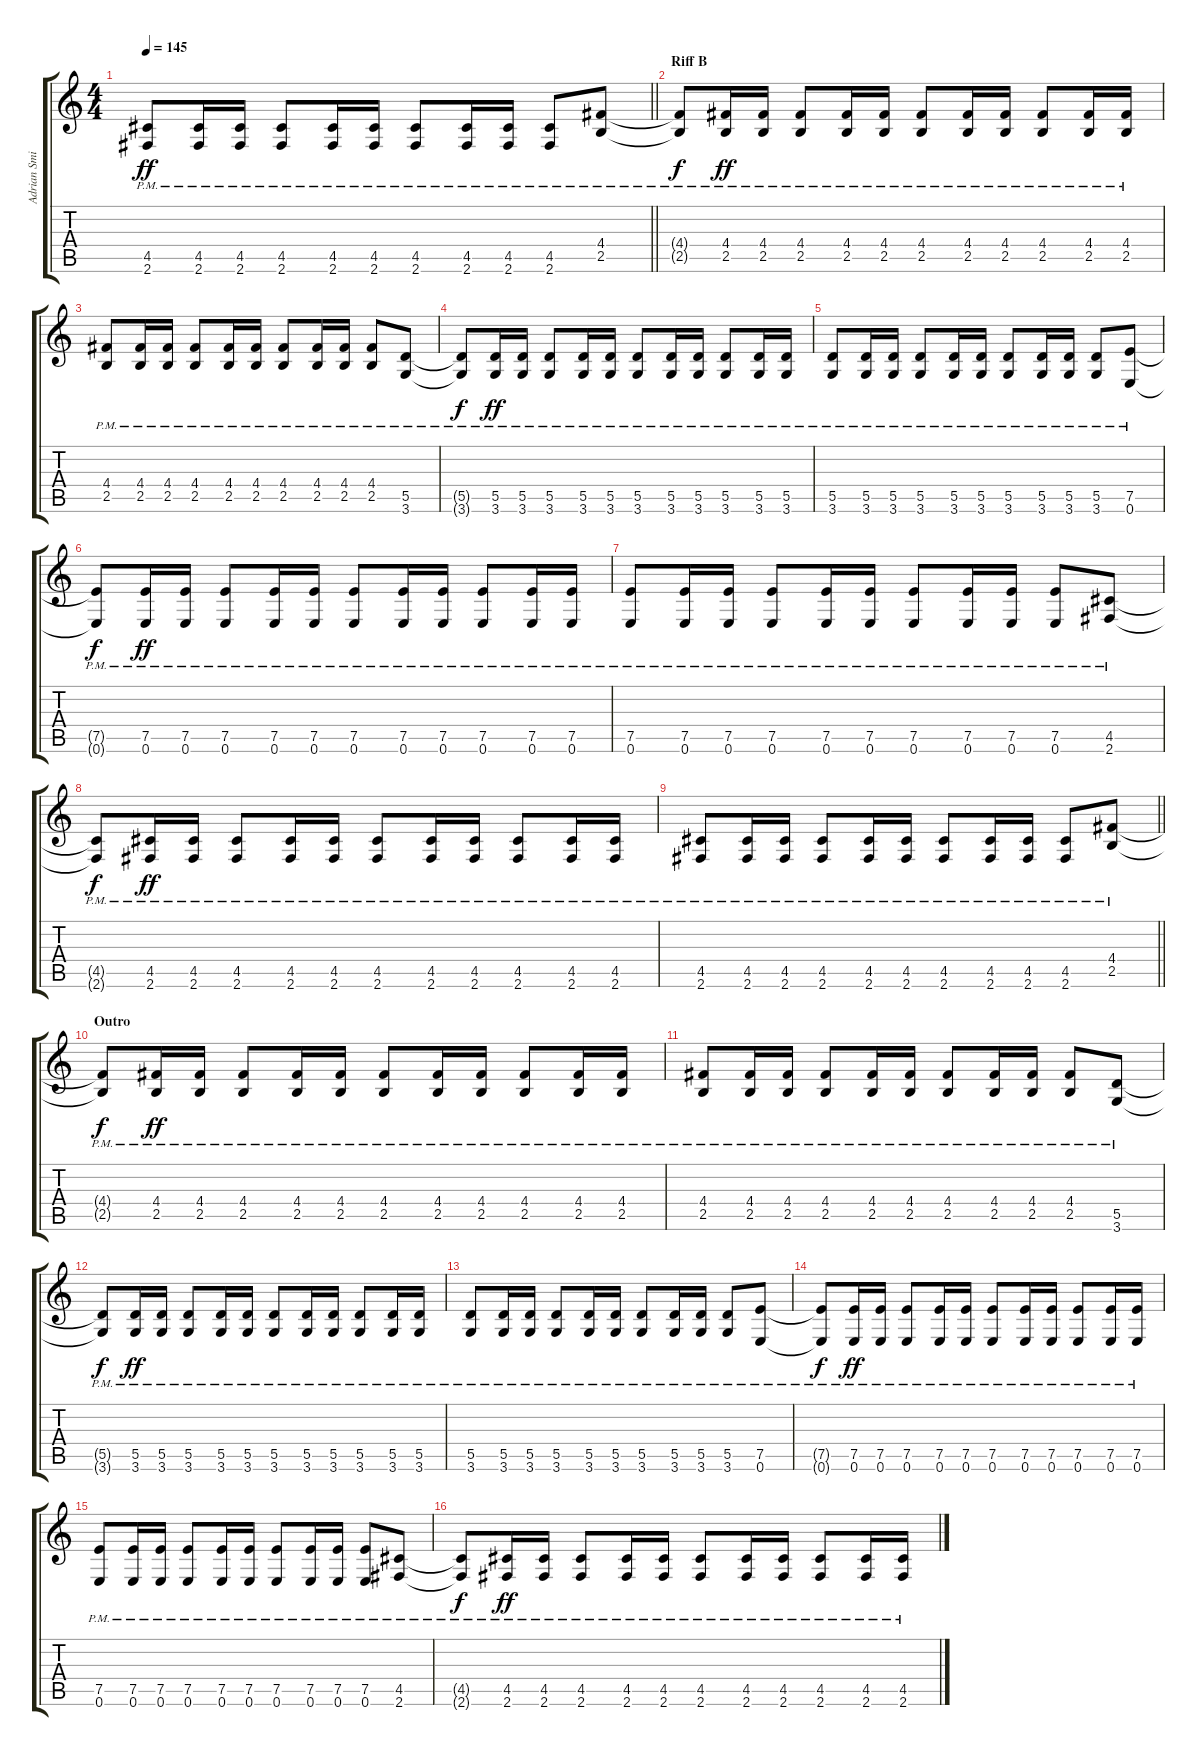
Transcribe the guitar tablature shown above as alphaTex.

\track ("Adrian Smith" "Adrian Smi") {instrument distortionguitar}
\staff {score tabs}
\tuning (E4 B3 G3 D3 A2 E2) {hide}
\ts (4 4)
\tempo 145
\clef g2
\barLineRight lightlight
\ks c
(4.5{pm} 2.6{pm}).8{dy ff} (4.5{pm} 2.6{pm}).16 (4.5{pm} 2.6{pm}).16 (4.5{pm} 2.6{pm}).8 (4.5{pm} 2.6{pm}).16 (4.5{pm} 2.6{pm}).16 (4.5{pm} 2.6{pm}).8 (4.5{pm} 2.6{pm}).16 (4.5{pm} 2.6{pm}).16 (4.5{pm} 2.6{pm}).8 (4.4{pm} 2.5{pm}).8 |
\section ("" "Riff B")
(4.4{pm t} 2.5{pm t}).8{dy f} (4.4{pm} 2.5{pm}).16{dy ff} (4.4{pm} 2.5{pm}).16 (4.4{pm} 2.5{pm}).8 (4.4{pm} 2.5{pm}).16 (4.4{pm} 2.5{pm}).16 (4.4{pm} 2.5{pm}).8 (4.4{pm} 2.5{pm}).16 (4.4{pm} 2.5{pm}).16 (4.4{pm} 2.5{pm}).8 (4.4{pm} 2.5{pm}).16 (4.4{pm} 2.5{pm}).16 |
(4.4{pm} 2.5{pm}).8 (4.4{pm} 2.5{pm}).16 (4.4{pm} 2.5{pm}).16 (4.4{pm} 2.5{pm}).8 (4.4{pm} 2.5{pm}).16 (4.4{pm} 2.5{pm}).16 (4.4{pm} 2.5{pm}).8 (4.4{pm} 2.5{pm}).16 (4.4{pm} 2.5{pm}).16 (4.4{pm} 2.5{pm}).8 (5.5{pm} 3.6{pm}).8 |
(5.5{pm t} 3.6{pm t}).8{dy f} (5.5{pm} 3.6{pm}).16{dy ff} (5.5{pm} 3.6{pm}).16 (5.5{pm} 3.6{pm}).8 (5.5{pm} 3.6{pm}).16 (5.5{pm} 3.6{pm}).16 (5.5{pm} 3.6{pm}).8 (5.5{pm} 3.6{pm}).16 (5.5{pm} 3.6{pm}).16 (5.5{pm} 3.6{pm}).8 (5.5{pm} 3.6{pm}).16 (5.5{pm} 3.6{pm}).16 |
(5.5{pm} 3.6{pm}).8 (5.5{pm} 3.6{pm}).16 (5.5{pm} 3.6{pm}).16 (5.5{pm} 3.6{pm}).8 (5.5{pm} 3.6{pm}).16 (5.5{pm} 3.6{pm}).16 (5.5{pm} 3.6{pm}).8 (5.5{pm} 3.6{pm}).16 (5.5{pm} 3.6{pm}).16 (5.5{pm} 3.6{pm}).8 (7.5{pm} 0.6{pm}).8 |
(7.5{pm t} 0.6{pm t}).8{dy f} (7.5{pm} 0.6{pm}).16{dy ff} (7.5{pm} 0.6{pm}).16 (7.5{pm} 0.6{pm}).8 (7.5{pm} 0.6{pm}).16 (7.5{pm} 0.6{pm}).16 (7.5{pm} 0.6{pm}).8 (7.5{pm} 0.6{pm}).16 (7.5{pm} 0.6{pm}).16 (7.5{pm} 0.6{pm}).8 (7.5{pm} 0.6{pm}).16 (7.5{pm} 0.6{pm}).16 |
(7.5{pm} 0.6{pm}).8 (7.5{pm} 0.6{pm}).16 (7.5{pm} 0.6{pm}).16 (7.5{pm} 0.6{pm}).8 (7.5{pm} 0.6{pm}).16 (7.5{pm} 0.6{pm}).16 (7.5{pm} 0.6{pm}).8 (7.5{pm} 0.6{pm}).16 (7.5{pm} 0.6{pm}).16 (7.5{pm} 0.6{pm}).8 (4.5{pm} 2.6{pm}).8 |
(4.5{pm t} 2.6{pm t}).8{dy f} (4.5{pm} 2.6{pm}).16{dy ff} (4.5{pm} 2.6{pm}).16 (4.5{pm} 2.6{pm}).8 (4.5{pm} 2.6{pm}).16 (4.5{pm} 2.6{pm}).16 (4.5{pm} 2.6{pm}).8 (4.5{pm} 2.6{pm}).16 (4.5{pm} 2.6{pm}).16 (4.5{pm} 2.6{pm}).8 (4.5{pm} 2.6{pm}).16 (4.5{pm} 2.6{pm}).16 |
\barLineRight lightlight
(4.5{pm} 2.6{pm}).8 (4.5{pm} 2.6{pm}).16 (4.5{pm} 2.6{pm}).16 (4.5{pm} 2.6{pm}).8 (4.5{pm} 2.6{pm}).16 (4.5{pm} 2.6{pm}).16 (4.5{pm} 2.6{pm}).8 (4.5{pm} 2.6{pm}).16 (4.5{pm} 2.6{pm}).16 (4.5{pm} 2.6{pm}).8 (4.4{pm} 2.5{pm}).8 |
\section ("" "Outro")
(4.4{pm t} 2.5{pm t}).8{dy f} (4.4{pm} 2.5{pm}).16{dy ff} (4.4{pm} 2.5{pm}).16 (4.4{pm} 2.5{pm}).8 (4.4{pm} 2.5{pm}).16 (4.4{pm} 2.5{pm}).16 (4.4{pm} 2.5{pm}).8 (4.4{pm} 2.5{pm}).16 (4.4{pm} 2.5{pm}).16 (4.4{pm} 2.5{pm}).8 (4.4{pm} 2.5{pm}).16 (4.4{pm} 2.5{pm}).16 |
(4.4{pm} 2.5{pm}).8 (4.4{pm} 2.5{pm}).16 (4.4{pm} 2.5{pm}).16 (4.4{pm} 2.5{pm}).8 (4.4{pm} 2.5{pm}).16 (4.4{pm} 2.5{pm}).16 (4.4{pm} 2.5{pm}).8 (4.4{pm} 2.5{pm}).16 (4.4{pm} 2.5{pm}).16 (4.4{pm} 2.5{pm}).8 (5.5{pm} 3.6{pm}).8 |
(5.5{pm t} 3.6{pm t}).8{dy f} (5.5{pm} 3.6{pm}).16{dy ff} (5.5{pm} 3.6{pm}).16 (5.5{pm} 3.6{pm}).8 (5.5{pm} 3.6{pm}).16 (5.5{pm} 3.6{pm}).16 (5.5{pm} 3.6{pm}).8 (5.5{pm} 3.6{pm}).16 (5.5{pm} 3.6{pm}).16 (5.5{pm} 3.6{pm}).8 (5.5{pm} 3.6{pm}).16 (5.5{pm} 3.6{pm}).16 |
(5.5{pm} 3.6{pm}).8 (5.5{pm} 3.6{pm}).16 (5.5{pm} 3.6{pm}).16 (5.5{pm} 3.6{pm}).8 (5.5{pm} 3.6{pm}).16 (5.5{pm} 3.6{pm}).16 (5.5{pm} 3.6{pm}).8 (5.5{pm} 3.6{pm}).16 (5.5{pm} 3.6{pm}).16 (5.5{pm} 3.6{pm}).8 (7.5{pm} 0.6{pm}).8 |
(7.5{pm t} 0.6{pm t}).8{dy f} (7.5{pm} 0.6{pm}).16{dy ff} (7.5{pm} 0.6{pm}).16 (7.5{pm} 0.6{pm}).8 (7.5{pm} 0.6{pm}).16 (7.5{pm} 0.6{pm}).16 (7.5{pm} 0.6{pm}).8 (7.5{pm} 0.6{pm}).16 (7.5{pm} 0.6{pm}).16 (7.5{pm} 0.6{pm}).8 (7.5{pm} 0.6{pm}).16 (7.5{pm} 0.6{pm}).16 |
(7.5{pm} 0.6{pm}).8 (7.5{pm} 0.6{pm}).16 (7.5{pm} 0.6{pm}).16 (7.5{pm} 0.6{pm}).8 (7.5{pm} 0.6{pm}).16 (7.5{pm} 0.6{pm}).16 (7.5{pm} 0.6{pm}).8 (7.5{pm} 0.6{pm}).16 (7.5{pm} 0.6{pm}).16 (7.5{pm} 0.6{pm}).8 (4.5{pm} 2.6{pm}).8 |
(4.5{pm t} 2.6{pm t}).8{dy f} (4.5{pm} 2.6{pm}).16{dy ff} (4.5{pm} 2.6{pm}).16 (4.5{pm} 2.6{pm}).8 (4.5{pm} 2.6{pm}).16 (4.5{pm} 2.6{pm}).16 (4.5{pm} 2.6{pm}).8 (4.5{pm} 2.6{pm}).16 (4.5{pm} 2.6{pm}).16 (4.5{pm} 2.6{pm}).8 (4.5{pm} 2.6{pm}).16 (4.5{pm} 2.6{pm}).16
